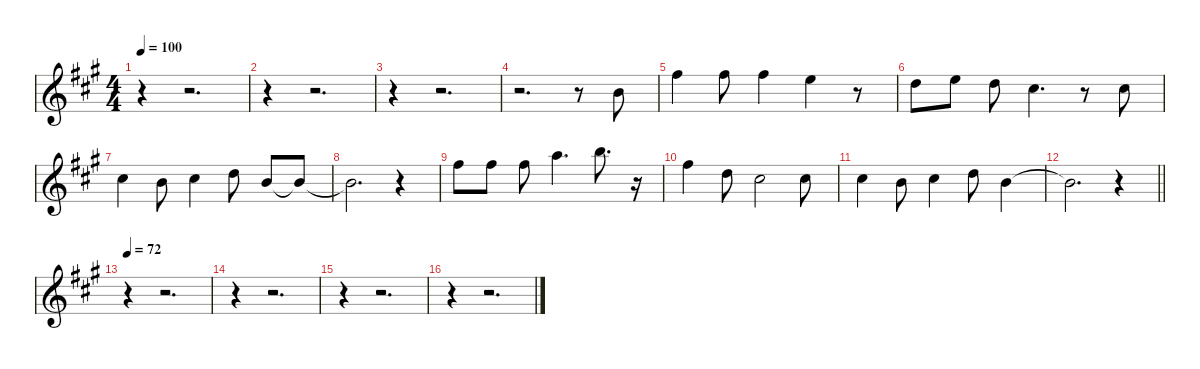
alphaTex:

\defaultSystemsLayout 4
\hideDynamics
\bracketExtendMode nobrackets
\singleTrackTrackNamePolicy hidden
\multiTrackTrackNamePolicy hidden
\firstSystemTrackNameMode fullname
\firstSystemTrackNameOrientation horizontal
\otherSystemsTrackNameOrientation horizontal
\track ("Voice" "sax.") {instrument baritonesax}
\staff {score}
\tuning (E4 B3 G3 D3 A2 E2)
\displaytranspose 21
\ts (4 4)
\tempo 100
\clef g2
\ks a
r.4{dy f beam Down} r.2{d beam Down} |
r.4{beam Down} r.2{d beam Down} |
r.4{beam Down} r.2{d beam Down} |
r.2{d beam Down} r.8{beam Down} 0.4{acc forcenatural}.8{beam Down} |
2.3{acc #}.4{beam Down} 2.3{acc #}.8{beam Down} 2.3{acc #}.4{beam Down} 0.3{acc forcenatural}.4{beam Down} r.8{beam Down} |
3.4{acc forcenatural}.8{beam Down} 0.3{acc forcenatural}.8{beam Down} 3.4{acc forcenatural}.8{beam Down} 2.4{acc #}.4{d beam Down} r.8{beam Down} 2.4{acc #}.8{beam Down} |
2.4{acc #}.4{beam Down} 0.4{acc forcenatural}.8{beam Down} 2.4{acc #}.4{beam Down} 3.4{acc forcenatural}.8{beam Down} 0.4{acc forcenatural}.8{beam Up} 0.4{t acc forcenatural}.8{beam Up} |
0.4{t acc forcenatural}.2{d beam Down} r.4{beam Down} |
2.3{acc #}.8{beam Down} 2.3{acc #}.8{beam Down} 2.3{acc #}.8{beam Down} 1.2{acc forcenatural}.4{d beam Down} 3.2{acc forcenatural}.8{d beam Down} r.16{beam Down} |
2.3{acc #}.4{beam Down} 3.4{acc forcenatural}.8{beam Down} 2.4{acc #}.2{beam Down} 2.4{acc #}.8{beam Down} |
2.4{acc #}.4{beam Down} 0.4{acc forcenatural}.8{beam Down} 2.4{acc #}.4{beam Down} 3.4{acc forcenatural}.8{beam Down} 0.4{acc forcenatural}.4{beam Down} |
\barLineRight lightlight
0.4{t acc forcenatural}.2{d beam Down} r.4{beam Down} |
\tempo 72
r.4{beam Down} r.2{d beam Down} |
r.4{beam Down} r.2{d beam Down} |
r.4{beam Down} r.2{d beam Down} |
r.4{beam Down} r.2{d beam Down}
